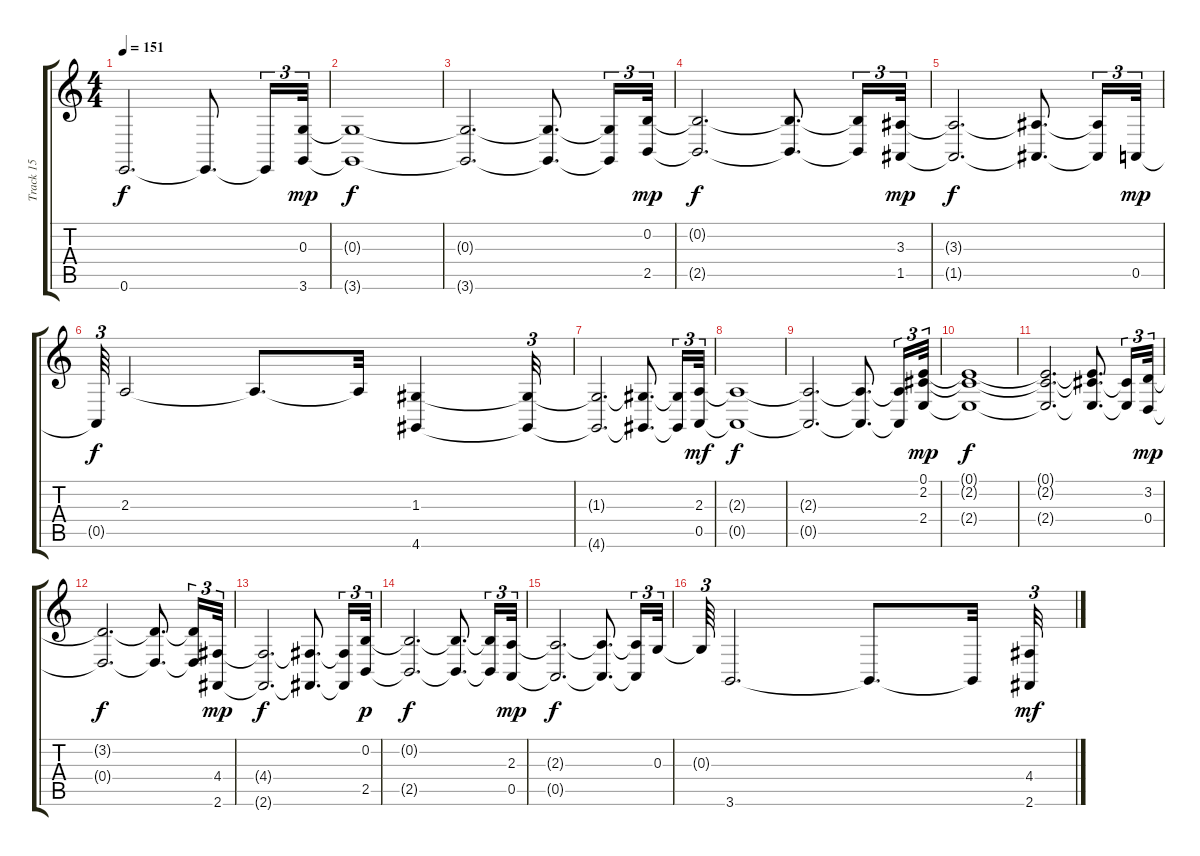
\track ("Track 15" "Track 15") {instrument voiceoohs}
\staff {score tabs}
\tuning (E4 B3 G3 D3 A2 E2) {hide}
\ts (4 4)
\tempo 151
\clef g2
\ks c
0.6{t}.2{d dy f} 0.6{t}.8{d} 0.6{t}.16{tu (3 2)} (0.3 3.6).32{tu (3 2) dy mp} |
(0.3{t} 3.6{t}).1{dy f} |
(0.3{t} 3.6{t}).2{d} (0.3{t} 3.6{t}).8{d} (0.3{t} 3.6{t}).16{tu (3 2)} (0.2 2.5).32{tu (3 2) dy mp} |
(0.2{t} 2.5{t}).2{d dy f} (0.2{t} 2.5{t}).8{d} (0.2{t} 2.5{t}).16{tu (3 2)} (3.3 1.5).32{tu (3 2) dy mp} |
(3.3{t} 1.5{t}).2{d dy f} (3.3{t} 1.5{t}).8{d} (3.3{t} 1.5{t}).16{tu (3 2)} 0.5.32{tu (3 2) dy mp} |
0.5{t}.64{tu (3 2) dy f} 2.3.2 2.3{t}.8{d} 2.3{t}.32 (1.3 4.6).4 (1.3{t} 4.6{t}).32{tu (3 2)} |
(1.3{t} 4.6{t}).2{d} (1.3{t} 4.6{t}).8{d} (1.3{t} 4.6{t}).16{tu (3 2)} (2.3 0.5).32{tu (3 2) dy mf} |
(2.3{t} 0.5{t}).1{dy f} |
(2.3{t} 0.5{t}).2{d} (2.3{t} 0.5{t}).8{d} (2.3{t} 0.5{t}).16{tu (3 2)} (0.1 2.2 2.4).32{tu (3 2) dy mp} |
(0.1{t} 2.2{t} 2.4{t}).1{dy f} |
(0.1{t} 2.2{t} 2.4{t}).2{d} (0.1{t} 2.2{t} 2.4{t}).8{d} (2.2{t} 2.4{t}).16{tu (3 2)} (3.2 0.4).32{tu (3 2) dy mp} |
(3.2{t} 0.4{t}).2{d dy f} (3.2{t} 0.4{t}).8{d} (3.2{t} 0.4{t}).16{tu (3 2)} (4.4 2.6).32{tu (3 2) dy mp} |
(4.4{t} 2.6{t}).2{d dy f} (4.4{t} 2.6{t}).8{d} (4.4{t} 2.6{t}).16{tu (3 2)} (0.2 2.5).32{tu (3 2) dy p} |
(0.2{t} 2.5{t}).2{d dy f} (0.2{t} 2.5{t}).8{d} (0.2{t} 2.5{t}).16{tu (3 2)} (2.3 0.5).32{tu (3 2) dy mp} |
(2.3{t} 0.5{t}).2{d dy f} (2.3{t} 0.5{t}).8{d} (2.3{t} 0.5{t}).16{tu (3 2)} 0.3.32{tu (3 2)} |
0.3{t}.64{tu (3 2)} 3.6.2{d} 3.6{t}.8{d} 3.6{t}.32 (4.4 2.6).32{tu (3 2) dy mf}
